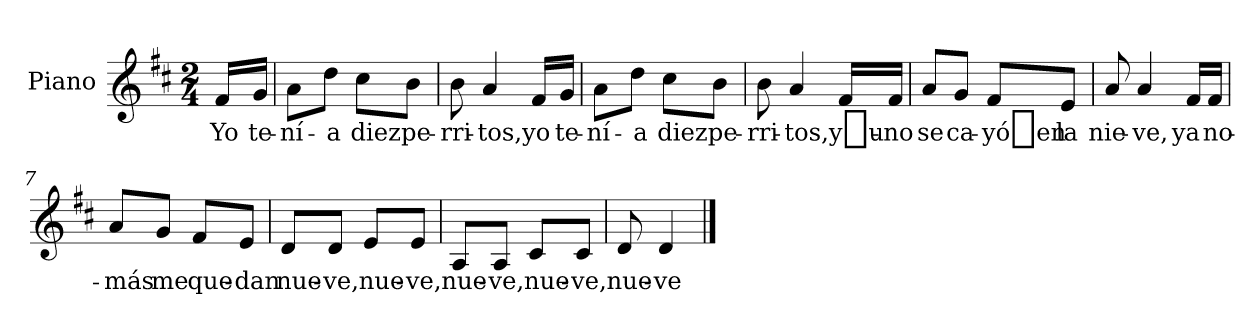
**kern	**text
*part1	*part1
*staff1	*staff1
*I"Piano	*
*I'Pno	*
*clefG2	*
*k[f#c#]	*
*D:	*
*M2/4	*
=	=
16f#/LL	Yo
16g/JJ	te-
=1	=1
8a\L	-ní-
8dd\J	-a
8cc#\L	diez
8b\J	pe-
=2	=2
8b\	-rri-
4a/	-tos,
16f#/LL	yo
16g/JJ	te-
=3	=3
8a\L	-ní-
8dd\J	-a
8cc#\L	diez
8b\J	pe-
=4	=4
8b\	-rri-
4a/	-tos,
16f#/LL	y_u-
16f#/JJ	-no
=5	=5
8a/L	se
8g/J	ca-
8f#/L	-yó_en
8e/J	la
!!LO:LB:g=z
=6	=6
8a/	nie-
4a/	-ve,
16f#/LL	ya
16f#/JJ	no-
=7	=7
8a/L	-más
8g/J	me
8f#/L	que-
8e/J	-dan
=8	=8
8d/L	nue-
8d/J	-ve,
8e/L	nue-
8e/J	-ve,
=9	=9
8A/L	nue-
8A/J	-ve,
8c#/L	nue-
8c#/J	-ve,
=10	=10
8d/	nue-
4d/	-ve
==	==
*-	*-
